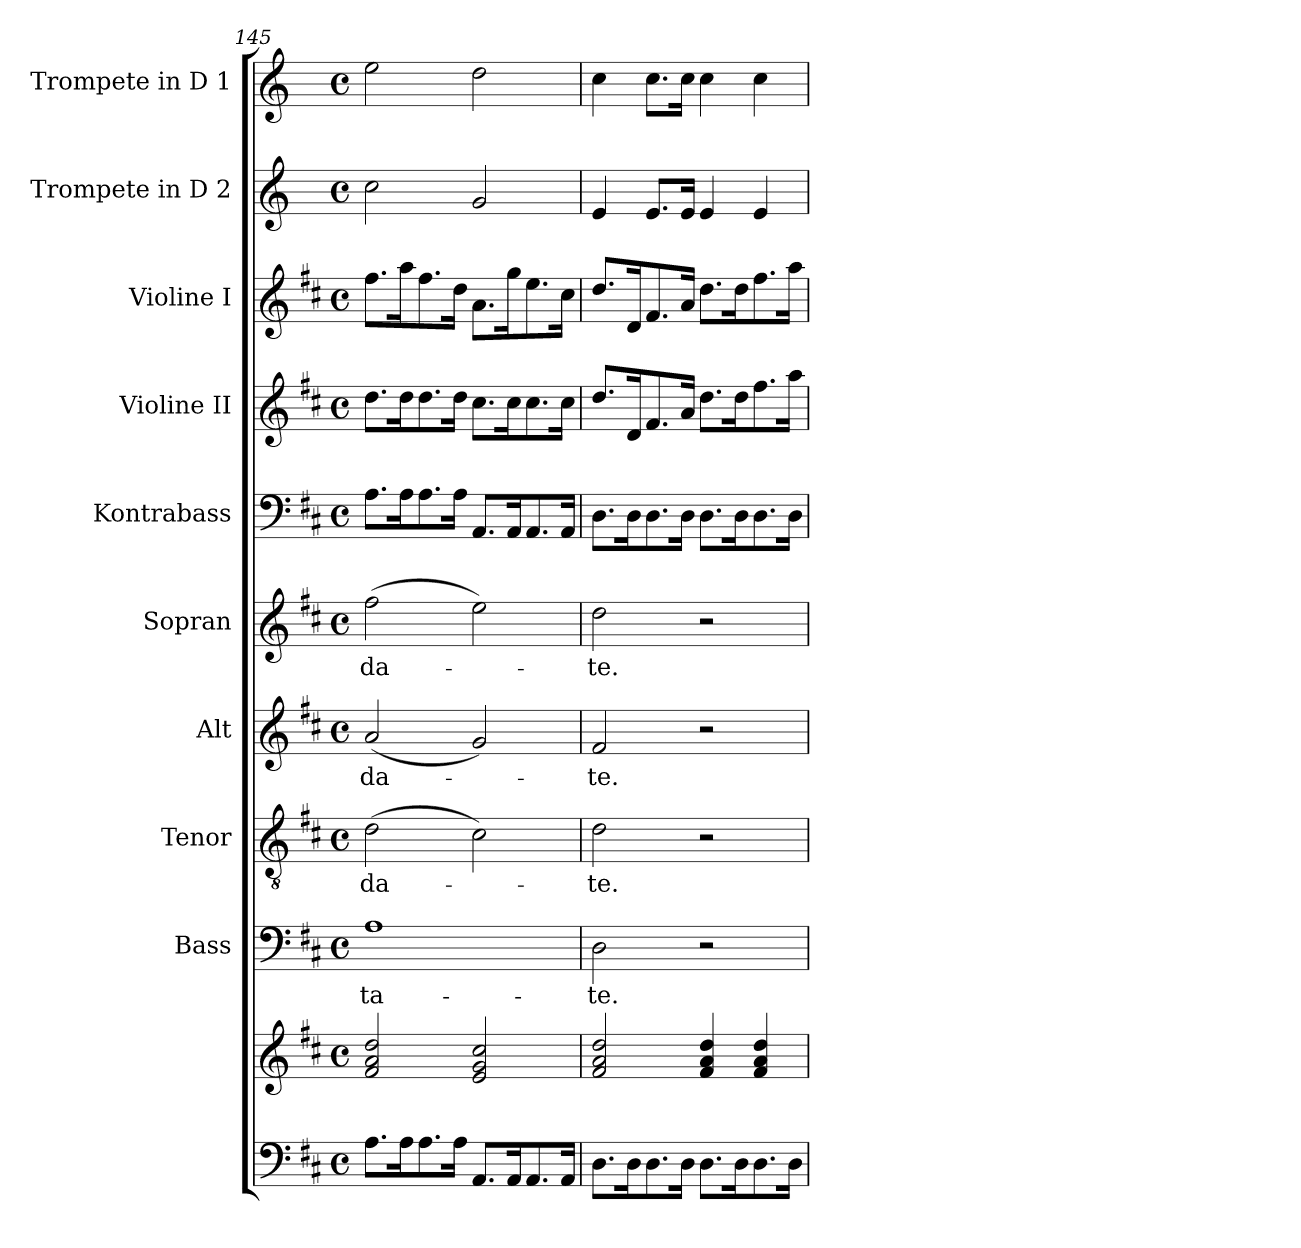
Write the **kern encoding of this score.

**kern	**kern	**kern	**text	**kern	**text	**kern	**text	**kern	**text	**kern	**kern	**kern	**kern	**kern
*part10	*part10	*part9	*part9	*part8	*part8	*part7	*part7	*part6	*part6	*part5	*part4	*part3	*part2	*part1
*staff11	*staff10	*staff9	*staff9	*staff8	*staff8	*staff7	*staff7	*staff6	*staff6	*staff5	*staff4	*staff3	*staff2	*staff1
*	*	*I"Bass	*	*I"Tenor	*	*I"Alt	*	*I"Sopran	*	*I"Kontrabass	*I"Violine II	*I"Violine I	*I"Trompete in D 2	*I"Trompete in D 1
*	*	*I'B.	*	*I'T.	*	*I'A.	*	*I'S.	*	*I'Kb.	*I'Vl. II	*I'Vl. I	*I'Trp. D 2	*I'Trp. D 1
!!LO:PB:g=z
*clefF4	*clefG2	*clefF4	*	*clefGv2	*	*clefG2	*	*clefG2	*	*clefF4	*clefG2	*clefG2	*clefG2	*clefG2
*	*	*	*	*	*	*	*	*	*	*ITrd7c12	*	*	*ITrd-1c-2	*ITrd-1c-2
*k[f#c#]	*k[f#c#]	*k[f#c#]	*	*k[f#c#]	*	*k[f#c#]	*	*k[f#c#]	*	*k[f#c#]	*k[f#c#]	*k[f#c#]	*k[f#c#]	*k[f#c#]
*D:	*D:	*D:	*	*D:	*	*D:	*	*D:	*	*D:	*D:	*D:	*D:	*D:
*M4/4	*M4/4	*M4/4	*	*M4/4	*	*M4/4	*	*M4/4	*	*M4/4	*M4/4	*M4/4	*M4/4	*M4/4
*met(c)	*met(c)	*met(c)	*	*met(c)	*	*met(c)	*	*met(c)	*	*met(c)	*met(c)	*met(c)	*met(c)	*met(c)
=145	=145	=145	=145	=145	=145	=145	=145	=145	=145	=145	=145	=145	=145	=145
!	!	!	!LO:LY:b	!	!LO:LY:b	!	!LO:LY:b	!	!LO:LY:b	!	!	!	!	!
8.A\L	2f#/ 2a/ 2dd/	1A	-ta-	(>2d\	-da-	(<2a/	-da-	(>2ff#\	-da-	8.AA\L	8.dd\L	8.ff#\L	2dd\	2ff#\
16A\k	.	.	.	.	.	.	.	.	.	16AA\k	16dd\k	16aa\k	.	.
8.A\	.	.	.	.	.	.	.	.	.	8.AA\	8.dd\	8.ff#\	.	.
16A\Jk	.	.	.	.	.	.	.	.	.	16AA\Jk	16dd\Jk	16dd\Jk	.	.
8.AA/L	2e/ 2g/ 2cc#/	.	.	2c#\)	.	2g/)	.	2ee\)	.	8.AAA/L	8.cc#\L	8.a\L	2a/	2ee\
16AA/k	.	.	.	.	.	.	.	.	.	16AAA/k	16cc#\k	16gg\k	.	.
8.AA/	.	.	.	.	.	.	.	.	.	8.AAA/	8.cc#\	8.ee\	.	.
16AA/Jk	.	.	.	.	.	.	.	.	.	16AAA/Jk	16cc#\Jk	16cc#\Jk	.	.
=146	=146	=146	=146	=146	=146	=146	=146	=146	=146	=146	=146	=146	=146	=146
!	!	!	!LO:LY:b	!	!LO:LY:b	!	!LO:LY:b	!	!LO:LY:b	!	!	!	!	!
8.D\L	2f#/ 2a/ 2dd/	2D\	-te.	2d\	-te.	2f#/	-te.	2dd\	-te.	8.DD\L	8.dd/L	8.dd/L	4f#/	4dd\
16D\k	.	.	.	.	.	.	.	.	.	16DD\k	16d/k	16d/k	.	.
8.D\	.	.	.	.	.	.	.	.	.	8.DD\	8.f#/	8.f#/	8.f#/L	8.dd\L
16D\Jk	.	.	.	.	.	.	.	.	.	16DD\Jk	16a/Jk	16a/Jk	16f#/Jk	16dd\Jk
8.D\L	4f#/ 4a/ 4dd/	2r	.	2r	.	2r	.	2r	.	8.DD\L	8.dd\L	8.dd\L	4f#/	4dd\
16D\k	.	.	.	.	.	.	.	.	.	16DD\k	16dd\k	16dd\k	.	.
8.D\	4f#/ 4a/ 4dd/	.	.	.	.	.	.	.	.	8.DD\	8.ff#\	8.ff#\	4f#/	4dd\
16D\Jk	.	.	.	.	.	.	.	.	.	16DD\Jk	16aa\Jk	16aa\Jk	.	.
=	=	=	=	=	=	=	=	=	=	=	=	=	=	=
*-	*-	*-	*-	*-	*-	*-	*-	*-	*-	*-	*-	*-	*-	*-
